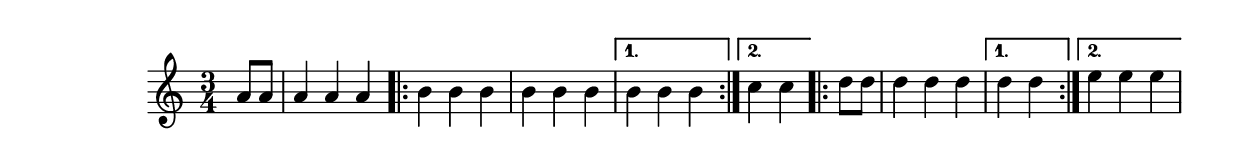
\version "2.18.2"

music = \relative c''
{
    \time 3/4 

    \partial 4 a8 a | 
    a4 a a |

    \repeat volta2
    {
      b4 b b | b4 b b |
    }
    \alternative {
    { b4 b b | }
    { c4 c }
    }

    \repeat volta 2 
    {
    \partial 4 d8 d | d4 d d |
    }
    \alternative {
    { d4 d }
    { e4 e4 e4 }
    }
}

\score { \music }

